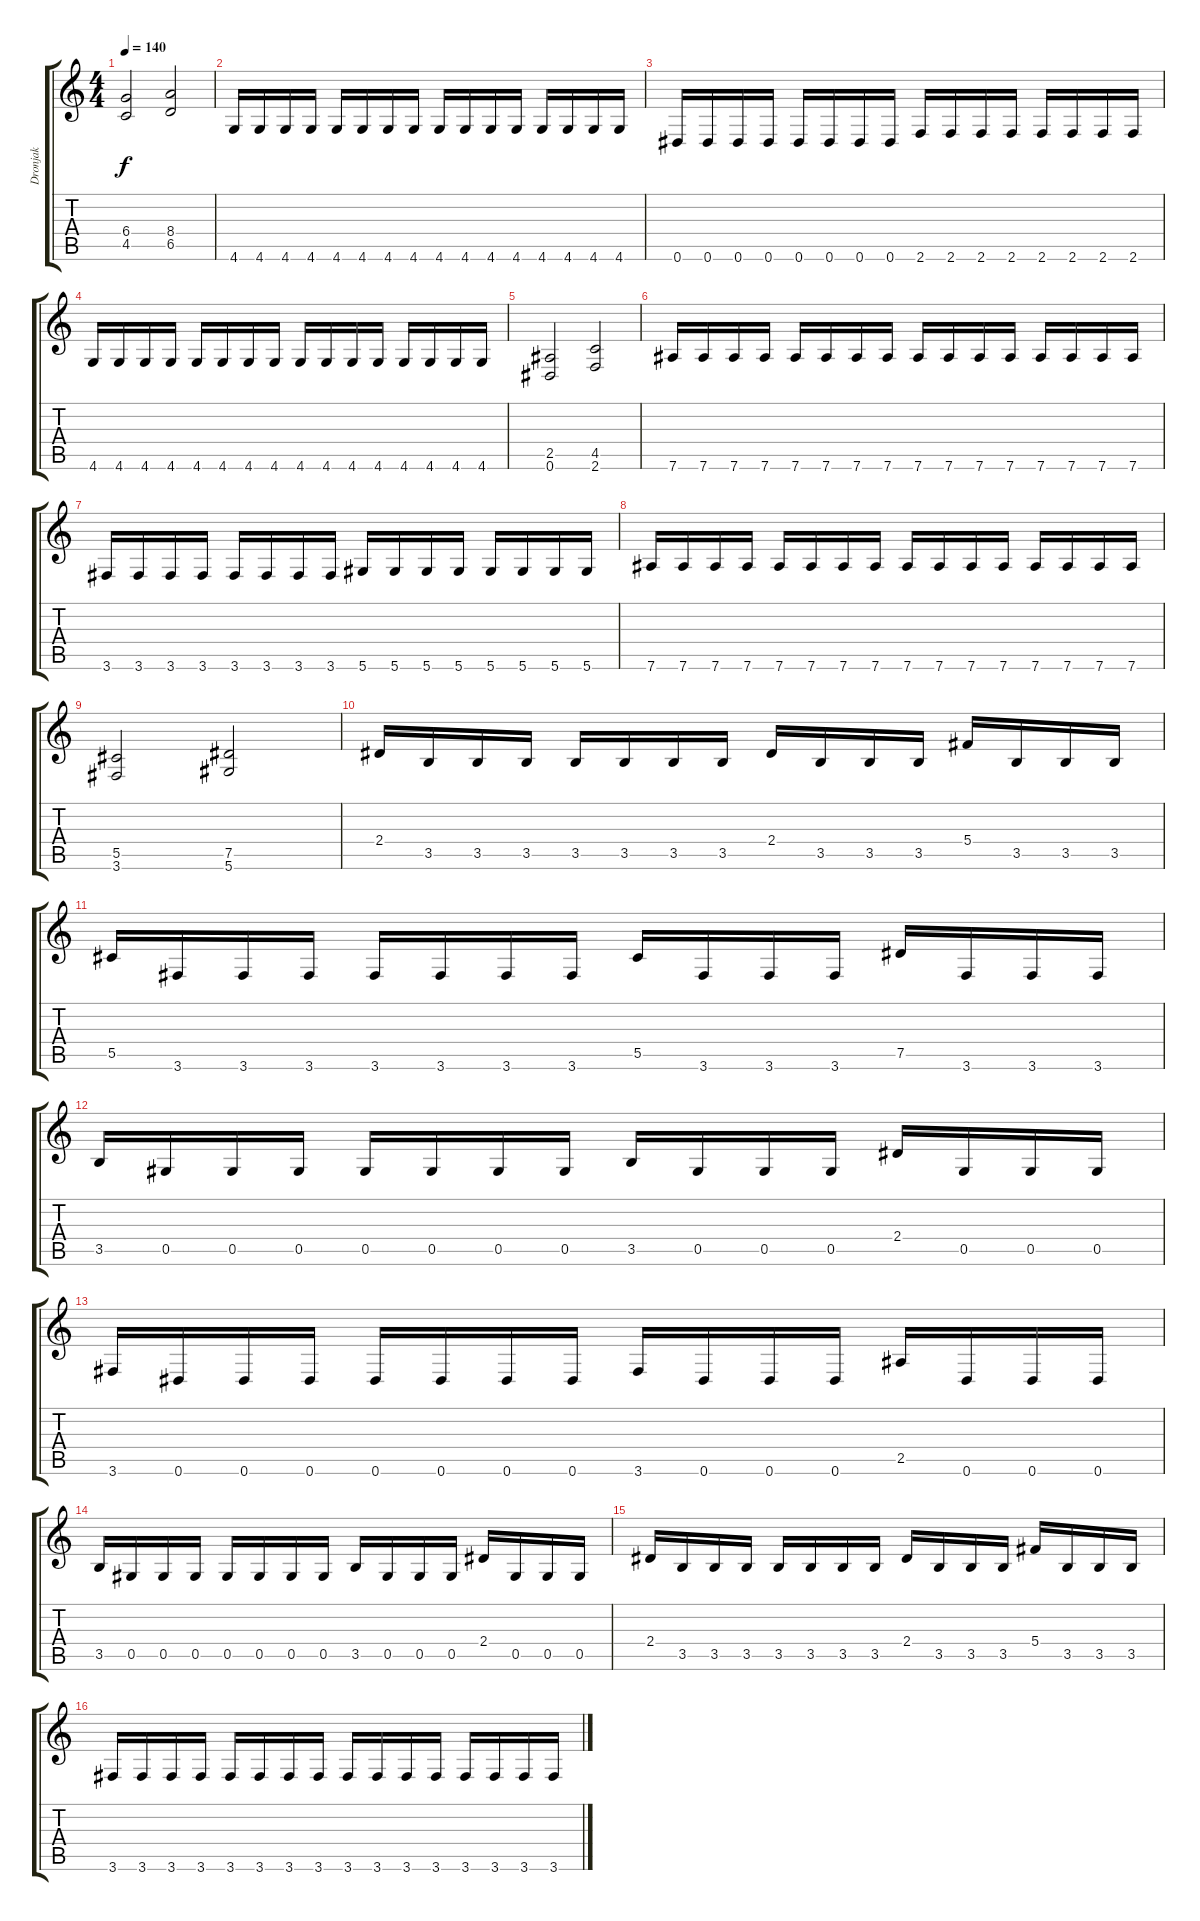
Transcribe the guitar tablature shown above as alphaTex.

\track ("Dronjak" "Dronjak") {instrument distortionguitar}
\staff {score tabs}
\tuning (Eb4 Bb3 Gb3 Db3 Ab2 Eb2) {hide}
\ts (4 4)
\tempo 140
\clef g2
\ks c
(6.4 4.5).2{dy f} (8.4 6.5).2 |
4.6.16 4.6.16 4.6.16 4.6.16 4.6.16 4.6.16 4.6.16 4.6.16 4.6.16 4.6.16 4.6.16 4.6.16 4.6.16 4.6.16 4.6.16 4.6.16 |
0.6.16 0.6.16 0.6.16 0.6.16 0.6.16 0.6.16 0.6.16 0.6.16 2.6.16 2.6.16 2.6.16 2.6.16 2.6.16 2.6.16 2.6.16 2.6.16 |
4.6.16 4.6.16 4.6.16 4.6.16 4.6.16 4.6.16 4.6.16 4.6.16 4.6.16 4.6.16 4.6.16 4.6.16 4.6.16 4.6.16 4.6.16 4.6.16 |
(2.5 0.6).2 (4.5 2.6).2 |
7.6.16 7.6.16 7.6.16 7.6.16 7.6.16 7.6.16 7.6.16 7.6.16 7.6.16 7.6.16 7.6.16 7.6.16 7.6.16 7.6.16 7.6.16 7.6.16 |
3.6.16 3.6.16 3.6.16 3.6.16 3.6.16 3.6.16 3.6.16 3.6.16 5.6.16 5.6.16 5.6.16 5.6.16 5.6.16 5.6.16 5.6.16 5.6.16 |
7.6.16 7.6.16 7.6.16 7.6.16 7.6.16 7.6.16 7.6.16 7.6.16 7.6.16 7.6.16 7.6.16 7.6.16 7.6.16 7.6.16 7.6.16 7.6.16 |
(5.5 3.6).2 (7.5 5.6).2 |
2.4.16 3.5.16 3.5.16 3.5.16 3.5.16 3.5.16 3.5.16 3.5.16 2.4.16 3.5.16 3.5.16 3.5.16 5.4.16 3.5.16 3.5.16 3.5.16 |
5.5.16 3.6.16 3.6.16 3.6.16 3.6.16 3.6.16 3.6.16 3.6.16 5.5.16 3.6.16 3.6.16 3.6.16 7.5.16 3.6.16 3.6.16 3.6.16 |
3.5.16 0.5.16 0.5.16 0.5.16 0.5.16 0.5.16 0.5.16 0.5.16 3.5.16 0.5.16 0.5.16 0.5.16 2.4.16 0.5.16 0.5.16 0.5.16 |
3.6.16 0.6.16 0.6.16 0.6.16 0.6.16 0.6.16 0.6.16 0.6.16 3.6.16 0.6.16 0.6.16 0.6.16 2.5.16 0.6.16 0.6.16 0.6.16 |
3.5.16 0.5.16 0.5.16 0.5.16 0.5.16 0.5.16 0.5.16 0.5.16 3.5.16 0.5.16 0.5.16 0.5.16 2.4.16 0.5.16 0.5.16 0.5.16 |
2.4.16 3.5.16 3.5.16 3.5.16 3.5.16 3.5.16 3.5.16 3.5.16 2.4.16 3.5.16 3.5.16 3.5.16 5.4.16 3.5.16 3.5.16 3.5.16 |
3.6.16 3.6.16 3.6.16 3.6.16 3.6.16 3.6.16 3.6.16 3.6.16 3.6.16 3.6.16 3.6.16 3.6.16 3.6.16 3.6.16 3.6.16 3.6.16
